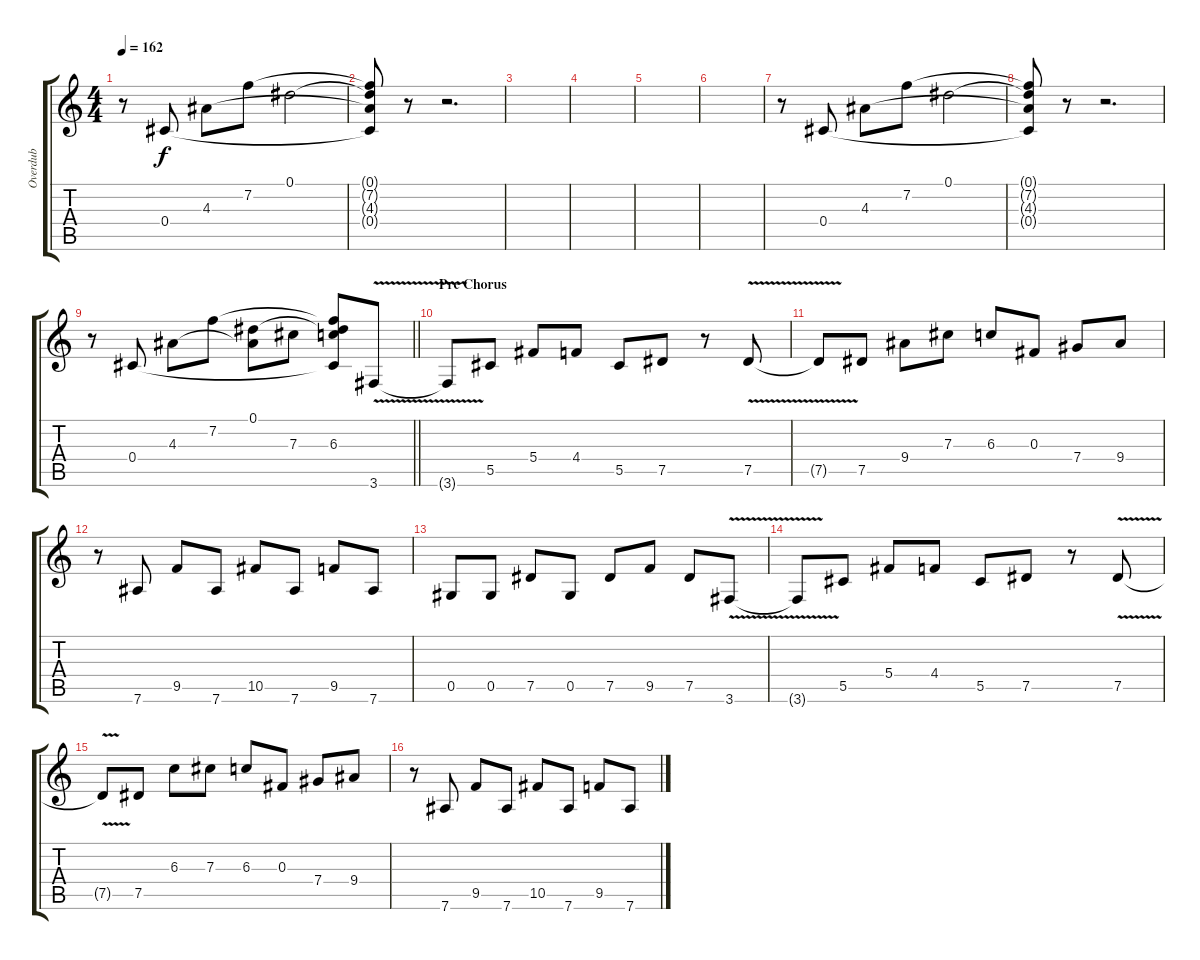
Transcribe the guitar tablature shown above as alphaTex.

\track ("Overdub" "Overdub") {instrument distortionguitar}
\staff {score tabs}
\tuning (Eb4 Bb3 Gb3 Db3 Ab2 Eb2) {hide}
\ts (4 4)
\tempo 162
\clef g2
\ks c
r.8{dy f} 0.4.8 4.3.8 7.2.8 0.1.2 |
(0.1{t} 7.2{t} 4.3{t} 0.4{t}).8 r.8 r.2{d} |
|
|
|
|
r.8 0.4.8 4.3.8 7.2.8 0.1.2 |
(0.1{t} 7.2{t} 4.3{t} 0.4{t}).8 r.8 r.2{d} |
\barLineRight lightlight
r.8 0.4.8 4.3.8 7.2.8 (0.1 4.3{t}).8 7.3.8 (0.1{t} 7.2{t} 6.3 0.4{t}).8 3.6{v}.8{balance 8 instrument overdrivenguitar} |
\section ("" "Pre Chorus")
3.6{t}.8 5.5.8 5.4.8 4.4.8 5.5.8 7.5.8 r.8 7.5{v}.8 |
7.5{t}.8 7.5.8 9.4.8 7.3.8 6.3.8 0.3.8 7.4.8 9.4.8 |
r.8 7.6.8 9.5.8 7.6.8 10.5.8 7.6.8 9.5.8 7.6.8 |
0.5.8 0.5.8 7.5.8 0.5.8 7.5.8 9.5.8 7.5.8 3.6{v}.8 |
3.6{t}.8 5.5.8 5.4.8 4.4.8 5.5.8 7.5.8 r.8 7.5{v}.8 |
7.5{t}.8 7.5.8 6.3.8 7.3.8 6.3.8 0.3.8 7.4.8 9.4.8 |
r.8 7.6.8 9.5.8 7.6.8 10.5.8 7.6.8 9.5.8 7.6.8
